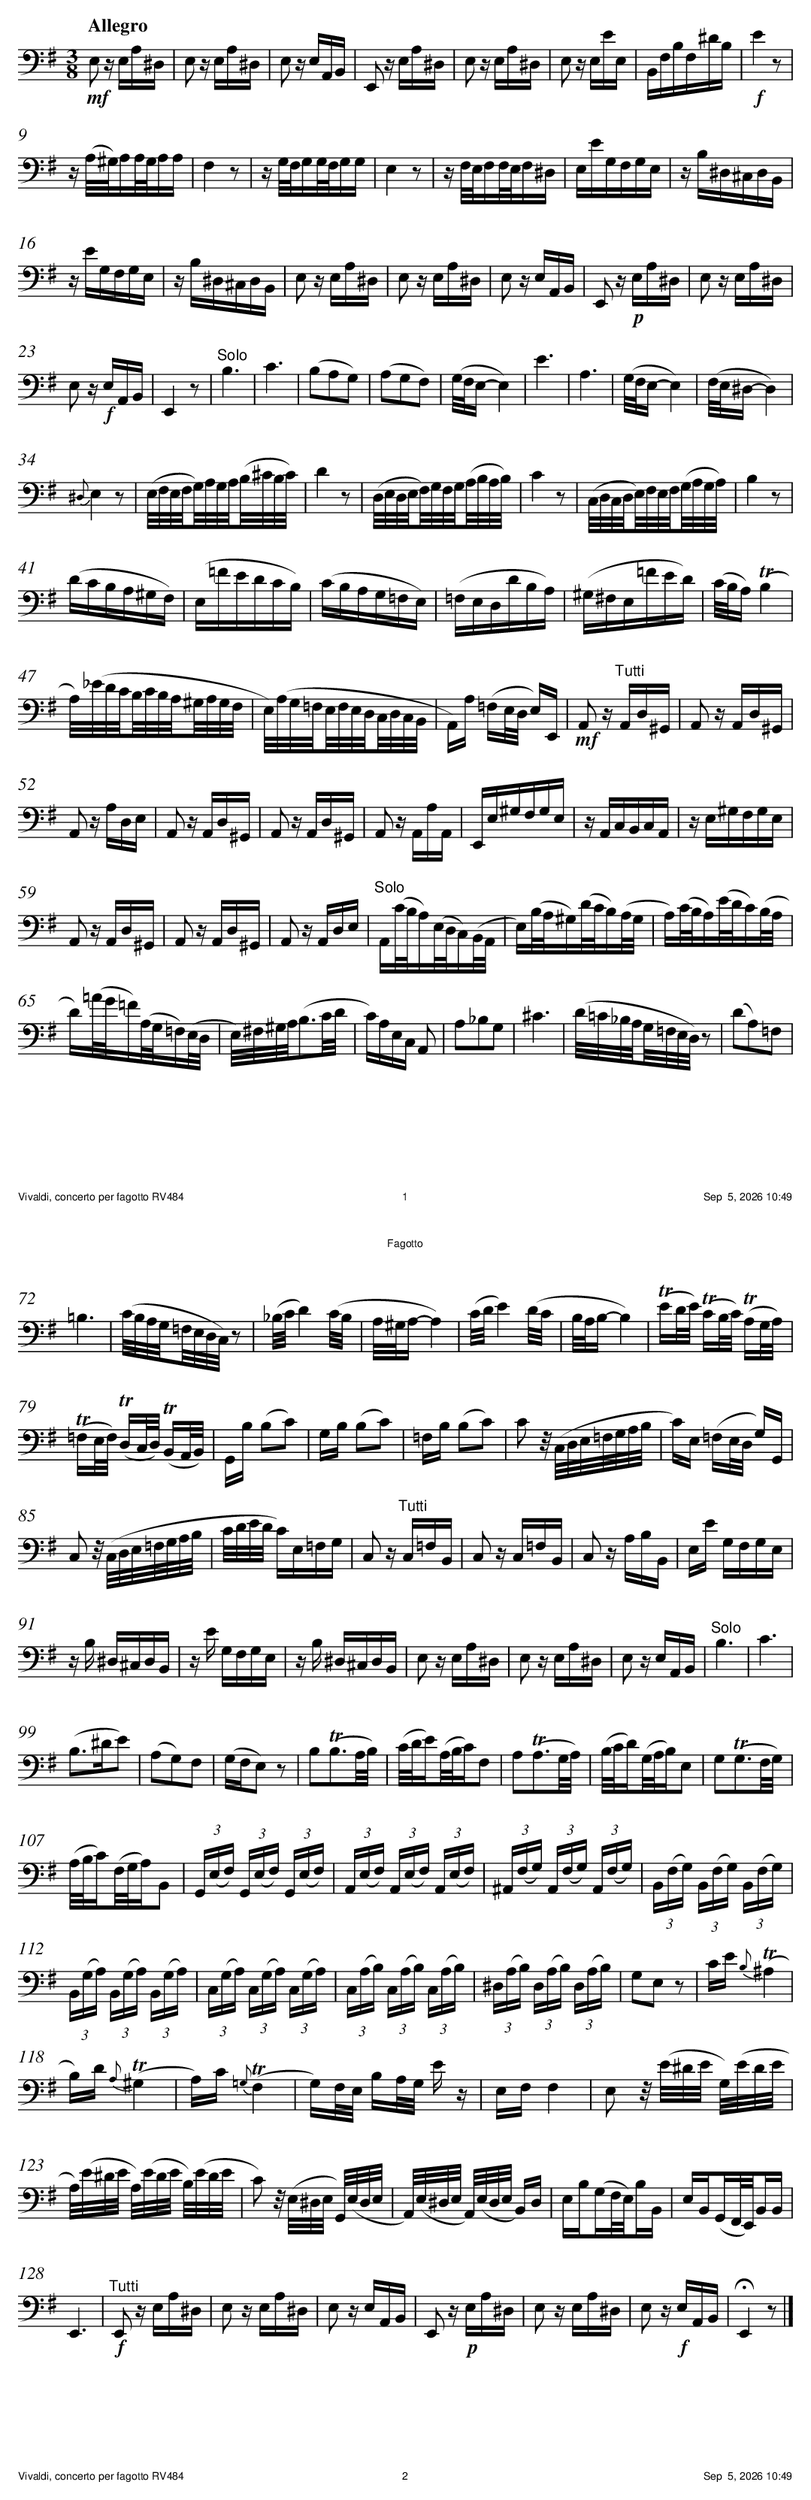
X:1
M:3/8
L:1/16
Q:1/8=130
Q:"Allegro"
V:1 clef=bass
K:Em
[V:1][K:Em]!mf! E,2 z E,A,^D, | E,2 z E,A,^D, | E,2 z E,A,,B,, | E,,2 z E,A,^D, | E,2 z E,A,^D, | E,2 z E,EE, | B,,F,B,F,^DB, |!f! E4 z2 |
[V:1][K:Em] z (A,/^G,/)A,A,/G,/A,A, | F,4 z2 | z G,/F,/G,G,/F,/G,G, | E,4 z2 | z F,/E,/F,F,/E,/F,^D, | E,EG,F,G,E, | z B,^D,^C,D,B,, |
[V:1][K:Em] z EG,F,G,E, | z B,^D,^C,D,B,, | E,2 z E,A,^D, | E,2 z E,A,^D, | E,2 z E,A,,B,, | E,,2 z!p! E,A,^D, | E,2 z E,A,^D, |
[V:1][K:Em] E,2 z !f!E,A,,B,, | E,,4 z2 | "^Solo"B,6 | C6 | (B,2A,2G,2) | (A,2G,2F,2) | (G,/F,/E,- E,4) | E6 | A,6 | (G,/F,/E,- E,4) | (F,/E,/^D,- D,4) |
[V:1][K:Em] {^D,}E,4 z2 | (E,/F,/E,/F,/!beambr1!G,/)A,/G,/A,/!beambr1!(B,/^C/B,/C/) | D4 z2 | (D,/E,/D,/E,/!beambr1!F,/)G,/F,/G,/!beambr1!(A,/B,/A,/B,/) | C4 z2 | (C,/D,/C,/D,/!beambr1!E,/)F,/E,/F,/!beambr1!(G,/A,/G,/A,/) | B,4 z2 |
[V:1][K:Em] (DCB,A,^G,F,) | (E,=FEDCB,) | (CB,A,G,=F,E,) | (=F,E,D,DB,A,) | (^G,^F,E,=FED) | (C/B,/A,) (!trill!B,4 |
[V:1][K:Em] A,/)(_E/D/C/!beambr1!B,/C/B,/A,/!beambr1!^G,/A,/G,/F,/ | E,/)(A,/G,/=F,/!beambr1!E,/F,/E,/D,/!beambr1!C,/D,/C,/B,,/ | A,,)A, (=F,E,/D,/ E,)E,, | !mf!A,,2 z "^Tutti"A,,D,^G,, | A,,2 z A,,D,^G,, |
[V:1][K:Em] A,,2 z A,D,E, | A,,2 z A,,D,^G,, | A,,2 z A,,D,^G,, | A,,2 z A,,A,A,, | E,,E,^G,F,G,E, | z A,,C,B,,C,A,, | z E,^G,F,G,E, |
[V:1][K:Em] A,,2 z A,,D,^G,, | A,,2 z A,,D,^G,, | A,,2 z A,,D,E, | "^Solo"A,,(C/B,/A,)(E,/D,/C,)(B,,/A,,/ | E,)(B,/A,/^G,)(D/C/B,)(A,/G,/ | A,)(C/B,/A,)(E/D/C)(B,/A,/ |
[V:1][K:Em] D)(=A/G/=F)(A,/G,/=F,)(E,/D,/ | E,/)^F,/^G,/A,/(B,3C/D/ | C)A,E,C, A,,2 | A,2_B,2G,2 | ^C6 | (D/=C/_B,/A,/!beambr1!G,/=F,/E,/D,/) z2 | (D2A,2)=F,2 |
[V:1][K:Em] =B,6 | (C/B,/A,/G,/!beambr1!=F,/E,/D,/C,/) z2 | (_B,/C/ D4) (C/B,/ | A,/^G,/A,- A,4) | (C/D/ E4) (D/C/ | B,/A,/B,- B,4) | (!trill!ED/E/) (!trill!CB,/C/) (!trill!A,G,/A,/) |
[V:1][K:Em] (!trill!=F,E,/F,/) (!trill!D,C,/D,/) (!trill!B,,A,,/B,,/) | G,,B, (B,2C2) | G,B, (B,2C2) | =F,B, (B,2C2) | C2 z/ (C,/D,/E,/=F,/G,/A,/B,/ | C)E, (=F,E,/D,/ G,)G,, |
[V:1][K:Em] C,2 z/ (C,/D,/E,/=F,/G,/A,/B,/ | C/D/E/D/ C)E,=F,G, | C,2 z "^Tutti"C,=F,B,, | C,2 z C,=F,B,, | C,2 z A,B,B,, | E,E G,F,G,E, |
[V:1][K:Em] z B, ^D,^C,D,B,, | z E G,F,G,E, | z B, ^D,^C,D,B,, | E,2 z E,A,^D, | E,2 z E,A,^D, | E,2 z E,A,,B,, | "^Solo"B,6 | C6 |
[V:1][K:Em] (B,2>^D2E2) | (A,2G,2)F,2 | (G,F,E,2) z2 | B,2(!trill!B,3A,/B,/) | (C/D/E)!beambr1!(A,/B,/C)F,2 | A,2(!trill!A,3G,/A,/) | (B,/C/D)!beambr1!(G,/A,/B,)E,2 | G,2(!trill!G,3F,/G,/) |
[V:1][K:Em] (A,/B,/C)!beambr1!(F,/G,/A,)B,,2 | (3G,,(E,F,) (3G,,(E,F,) (3G,,(E,F,) | (3A,,(E,F,) (3A,,(E,F,) (3A,,(E,F,) | (3^A,,(F,G,) (3A,,(F,G,) (3A,,(F,G,) | (3B,,(F,G,) (3B,,(F,G,) (3B,,(F,G,) |
[V:1][K:Em] (3B,,(G,A,) (3B,,(G,A,) (3B,,(G,A,) | (3C,(G,A,) (3C,(G,A,) (3C,(G,A,) | (3C,(A,B,) (3C,(A,B,) (3C,(A,B,) | (3^D,(A,B,) (3D,(A,B,) (3D,(A,B,) | G,2E,2 z2 | CE {B,}(!trill!^A,4 |
[V:1][K:Em] B,)D {A,}(!trill!^G,4 | A,)C {=G,}(!trill!F,4 | G,)F,/E,/ B,A,/G,/ E z | E,F, F,4 | E,2 z/ (E/^D/E/ G,/)(E/D/E/ |
[V:1][K:Em] A,/)(E/^D/E/ A,/)(E/D/E/ B,/)(E/D/E/ | C2) z/ (E,/^D,/E,/ G,,/)(E,/D,/E,/ | A,,/)(E,/^D,/E,/ A,,/)(E,/D,/E,/ B,,)D, | E,B,!beambr1!(G,F,/E,/)!beambr1!B,B,, | E,B,,!beambr1!(G,,F,,/E,,/)!beambr1!B,,B,, |
[V:1][K:Em] E,,6 |"^Tutti"!f! E,,2 z E,A,^D, | E,2 z E,A,^D, | E,2 z E,A,,B,, | E,,2 z!p! E,A,^D, | E,2 z E,A,^D, | E,2 z !f!E,A,,B,, | !fermata!E,,4 z2 |]
